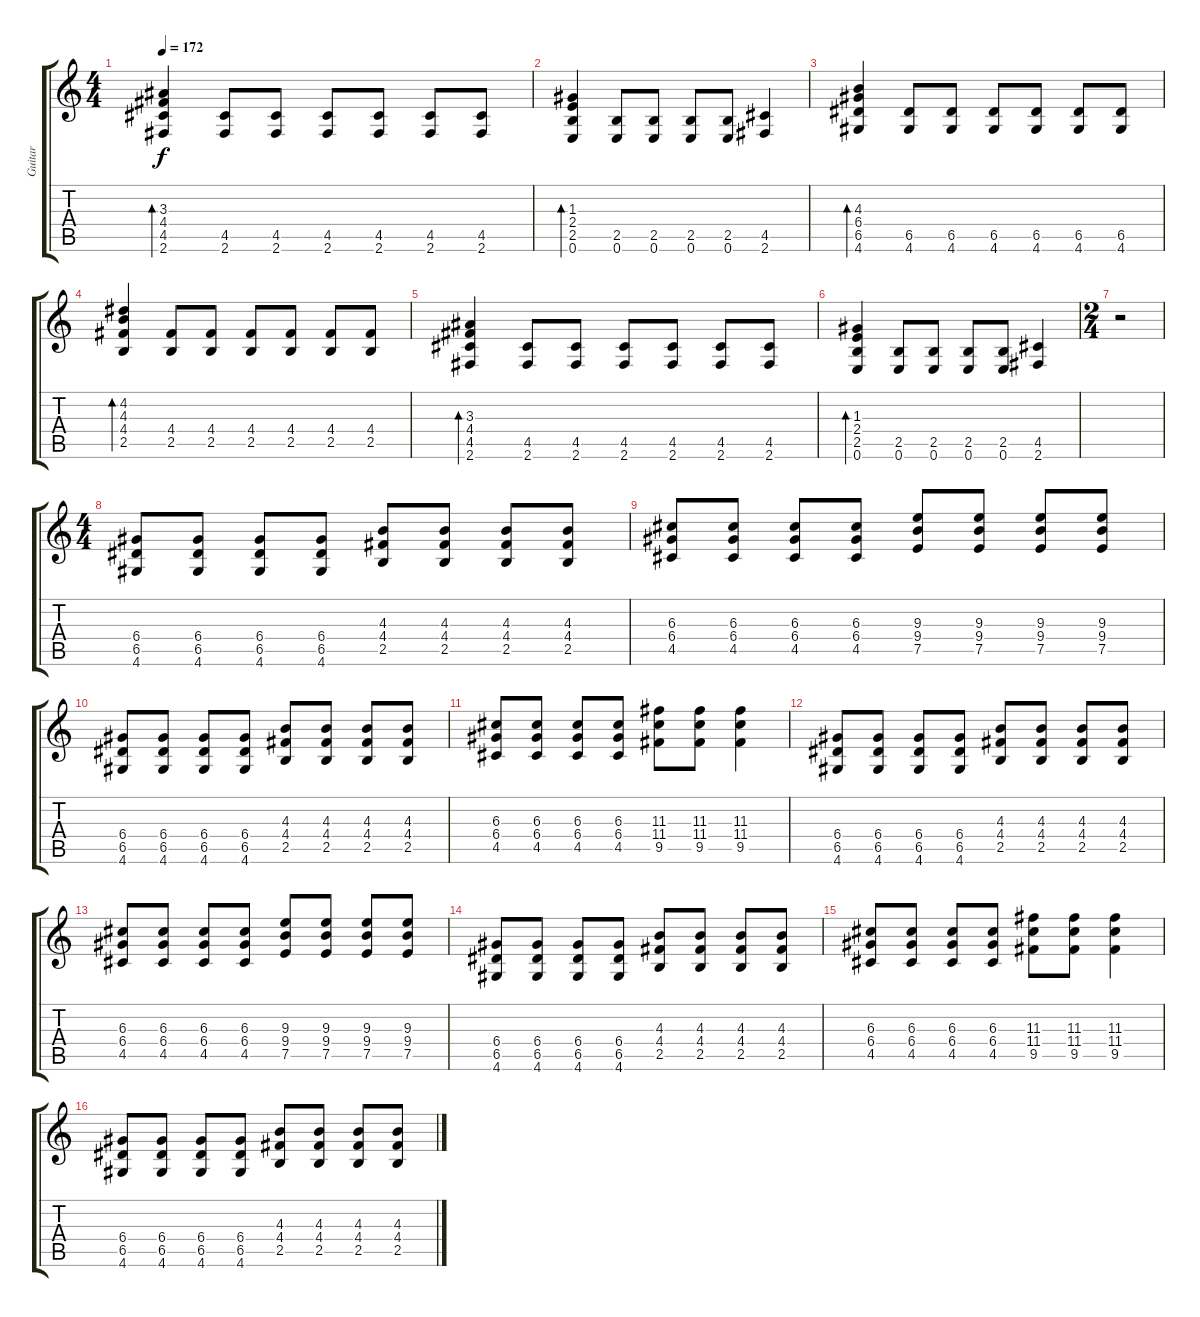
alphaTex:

\track ("Guitar" "Guitar") {instrument distortionguitar}
\staff {score tabs}
\tuning (E4 B3 G3 D3 A2 E2) {hide}
\ts (4 4)
\tempo 172
\clef g2
\ks c
(3.3 4.4 4.5 2.6).4{bd 120 dy f} (4.5 2.6).8 (4.5 2.6).8 (4.5 2.6).8 (4.5 2.6).8 (4.5 2.6).8 (4.5 2.6).8 |
(1.3 2.4 2.5 0.6).4{bd 120} (2.5 0.6).8 (2.5 0.6).8 (2.5 0.6).8 (2.5 0.6).8 (4.5 2.6).4 |
(4.3 6.4 6.5 4.6).4{bd 120} (6.5 4.6).8 (6.5 4.6).8 (6.5 4.6).8 (6.5 4.6).8 (6.5 4.6).8 (6.5 4.6).8 |
(4.2 4.3 4.4 2.5).4{bd 120} (4.4 2.5).8 (4.4 2.5).8 (4.4 2.5).8 (4.4 2.5).8 (4.4 2.5).8 (4.4 2.5).8 |
(3.3 4.4 4.5 2.6).4{bd 120} (4.5 2.6).8 (4.5 2.6).8 (4.5 2.6).8 (4.5 2.6).8 (4.5 2.6).8 (4.5 2.6).8 |
(1.3 2.4 2.5 0.6).4{bd 120} (2.5 0.6).8 (2.5 0.6).8 (2.5 0.6).8 (2.5 0.6).8 (4.5 2.6).4 |
\ts (2 4)
r.2 |
\ts (4 4)
(6.4 6.5 4.6).8 (6.4 6.5 4.6).8 (6.4 6.5 4.6).8 (6.4 6.5 4.6).8 (4.3 4.4 2.5).8 (4.3 4.4 2.5).8 (4.3 4.4 2.5).8 (4.3 4.4 2.5).8 |
(6.3 6.4 4.5).8 (6.3 6.4 4.5).8 (6.3 6.4 4.5).8 (6.3 6.4 4.5).8 (9.3 9.4 7.5).8 (9.3 9.4 7.5).8 (9.3 9.4 7.5).8 (9.3 9.4 7.5).8 |
(6.4 6.5 4.6).8 (6.4 6.5 4.6).8 (6.4 6.5 4.6).8 (6.4 6.5 4.6).8 (4.3 4.4 2.5).8 (4.3 4.4 2.5).8 (4.3 4.4 2.5).8 (4.3 4.4 2.5).8 |
(6.3 6.4 4.5).8 (6.3 6.4 4.5).8 (6.3 6.4 4.5).8 (6.3 6.4 4.5).8 (11.3 11.4 9.5).8 (11.3 11.4 9.5).8 (11.3 11.4 9.5).4 |
(6.4 6.5 4.6).8 (6.4 6.5 4.6).8 (6.4 6.5 4.6).8 (6.4 6.5 4.6).8 (4.3 4.4 2.5).8 (4.3 4.4 2.5).8 (4.3 4.4 2.5).8 (4.3 4.4 2.5).8 |
(6.3 6.4 4.5).8 (6.3 6.4 4.5).8 (6.3 6.4 4.5).8 (6.3 6.4 4.5).8 (9.3 9.4 7.5).8 (9.3 9.4 7.5).8 (9.3 9.4 7.5).8 (9.3 9.4 7.5).8 |
(6.4 6.5 4.6).8 (6.4 6.5 4.6).8 (6.4 6.5 4.6).8 (6.4 6.5 4.6).8 (4.3 4.4 2.5).8 (4.3 4.4 2.5).8 (4.3 4.4 2.5).8 (4.3 4.4 2.5).8 |
(6.3 6.4 4.5).8 (6.3 6.4 4.5).8 (6.3 6.4 4.5).8 (6.3 6.4 4.5).8 (11.3 11.4 9.5).8 (11.3 11.4 9.5).8 (11.3 11.4 9.5).4 |
(6.4 6.5 4.6).8 (6.4 6.5 4.6).8 (6.4 6.5 4.6).8 (6.4 6.5 4.6).8 (4.3 4.4 2.5).8 (4.3 4.4 2.5).8 (4.3 4.4 2.5).8 (4.3 4.4 2.5).8
